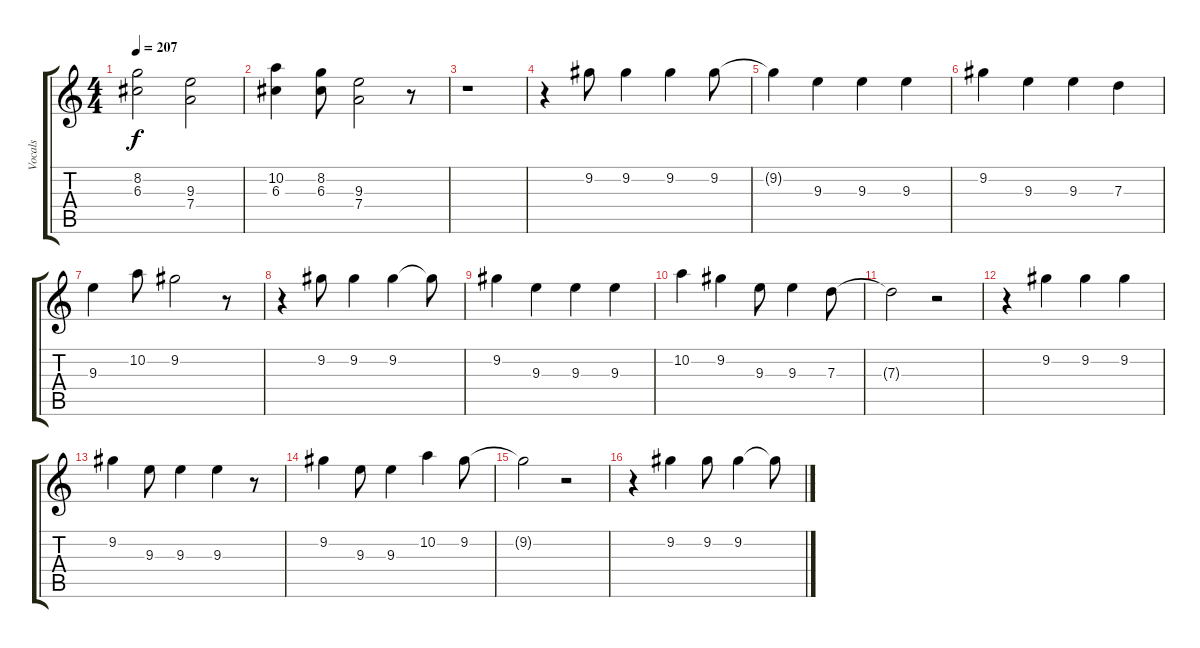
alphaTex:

\track ("Vocals" "Vocals") {instrument electricguitarjazz}
\staff {score tabs}
\tuning (E4 B3 G3 D3 A2 E2) {hide}
\ts (4 4)
\tempo 207
\clef g2
\ks c
(8.2 6.3).2{dy f} (9.3 7.4).2 |
(10.2 6.3).4 (8.2 6.3).8 (9.3 7.4).2 r.8 |
r.1 |
r.4 9.2.8 9.2.4 9.2.4 9.2.8 |
9.2{t}.4 9.3.4 9.3.4 9.3.4 |
9.2.4 9.3.4 9.3.4 7.3.4 |
9.3.4 10.2.8 9.2.2 r.8 |
r.4 9.2.8 9.2.4 9.2.4 9.2{t}.8 |
9.2.4 9.3.4 9.3.4 9.3.4 |
10.2.4 9.2.4 9.3.8 9.3.4 7.3.8 |
7.3{t}.2 r.2 |
r.4 9.2.4 9.2.4 9.2.4 |
9.2.4 9.3.8 9.3.4 9.3.4 r.8 |
9.2.4 9.3.8 9.3.4 10.2.4 9.2.8 |
9.2{t}.2 r.2 |
r.4 9.2.4 9.2.8 9.2.4 9.2{t}.8
